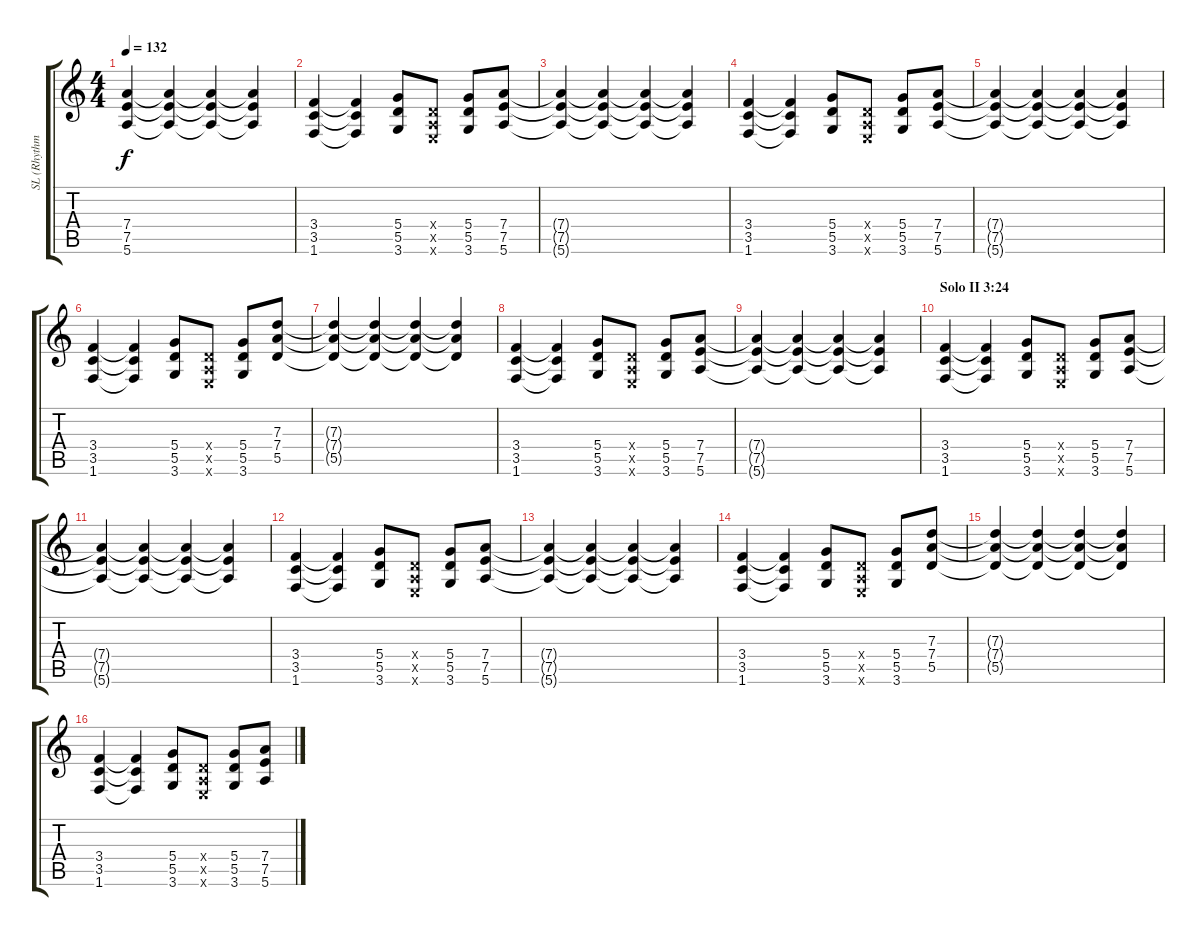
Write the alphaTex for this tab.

\track ("SL (Rhythm)" "SL (Rhythm") {instrument overdrivenguitar}
\staff {score tabs}
\tuning (E4 B3 G3 D3 A2 E2) {hide}
\ts (4 4)
\tempo 132
\clef g2
\ks c
(7.4{t} 7.5{t} 5.6{t}).4{dy f} (7.4{t} 7.5{t} 5.6{t}).4 (7.4{t} 7.5{t} 5.6{t}).4 (7.4{t} 7.5{t} 5.6{t}).4 |
(3.4 3.5 1.6).4 (3.4{t} 3.5{t} 1.6{t}).4 (5.4 5.5 3.6).8 (0.4{x} 0.5{x} 0.6{x}).8 (5.4 5.5 3.6).8 (7.4 7.5 5.6).8 |
(7.4{t} 7.5{t} 5.6{t}).4 (7.4{t} 7.5{t} 5.6{t}).4 (7.4{t} 7.5{t} 5.6{t}).4 (7.4{t} 7.5{t} 5.6{t}).4 |
(3.4 3.5 1.6).4 (3.4{t} 3.5{t} 1.6{t}).4 (5.4 5.5 3.6).8 (0.4{x} 0.5{x} 0.6{x}).8 (5.4 5.5 3.6).8 (7.4 7.5 5.6).8 |
(7.4{t} 7.5{t} 5.6{t}).4 (7.4{t} 7.5{t} 5.6{t}).4 (7.4{t} 7.5{t} 5.6{t}).4 (7.4{t} 7.5{t} 5.6{t}).4 |
(3.4 3.5 1.6).4 (3.4{t} 3.5{t} 1.6{t}).4 (5.4 5.5 3.6).8 (0.4{x} 0.5{x} 0.6{x}).8 (5.4 5.5 3.6).8 (7.3 7.4 5.5).8 |
(7.3{t} 7.4{t} 5.5{t}).4 (7.3{t} 7.4{t} 5.5{t}).4 (7.3{t} 7.4{t} 5.5{t}).4 (7.3{t} 7.4{t} 5.5{t}).4 |
(3.4 3.5 1.6).4 (3.4{t} 3.5{t} 1.6{t}).4 (5.4 5.5 3.6).8 (0.4{x} 0.5{x} 0.6{x}).8 (5.4 5.5 3.6).8 (7.4 7.5 5.6).8 |
(7.4{t} 7.5{t} 5.6{t}).4 (7.4{t} 7.5{t} 5.6{t}).4 (7.4{t} 7.5{t} 5.6{t}).4 (7.4{t} 7.5{t} 5.6{t}).4 |
\section ("" "Solo II 3:24")
(3.4 3.5 1.6).4 (3.4{t} 3.5{t} 1.6{t}).4 (5.4 5.5 3.6).8 (0.4{x} 0.5{x} 0.6{x}).8 (5.4 5.5 3.6).8 (7.4 7.5 5.6).8 |
(7.4{t} 7.5{t} 5.6{t}).4 (7.4{t} 7.5{t} 5.6{t}).4 (7.4{t} 7.5{t} 5.6{t}).4 (7.4{t} 7.5{t} 5.6{t}).4 |
(3.4 3.5 1.6).4 (3.4{t} 3.5{t} 1.6{t}).4 (5.4 5.5 3.6).8 (0.4{x} 0.5{x} 0.6{x}).8 (5.4 5.5 3.6).8 (7.4 7.5 5.6).8 |
(7.4{t} 7.5{t} 5.6{t}).4 (7.4{t} 7.5{t} 5.6{t}).4 (7.4{t} 7.5{t} 5.6{t}).4 (7.4{t} 7.5{t} 5.6{t}).4 |
(3.4 3.5 1.6).4 (3.4{t} 3.5{t} 1.6{t}).4 (5.4 5.5 3.6).8 (0.4{x} 0.5{x} 0.6{x}).8 (5.4 5.5 3.6).8 (7.3 7.4 5.5).8 |
(7.3{t} 7.4{t} 5.5{t}).4 (7.3{t} 7.4{t} 5.5{t}).4 (7.3{t} 7.4{t} 5.5{t}).4 (7.3{t} 7.4{t} 5.5{t}).4 |
(3.4 3.5 1.6).4 (3.4{t} 3.5{t} 1.6{t}).4 (5.4 5.5 3.6).8 (0.4{x} 0.5{x} 0.6{x}).8 (5.4 5.5 3.6).8 (7.4 7.5 5.6).8
